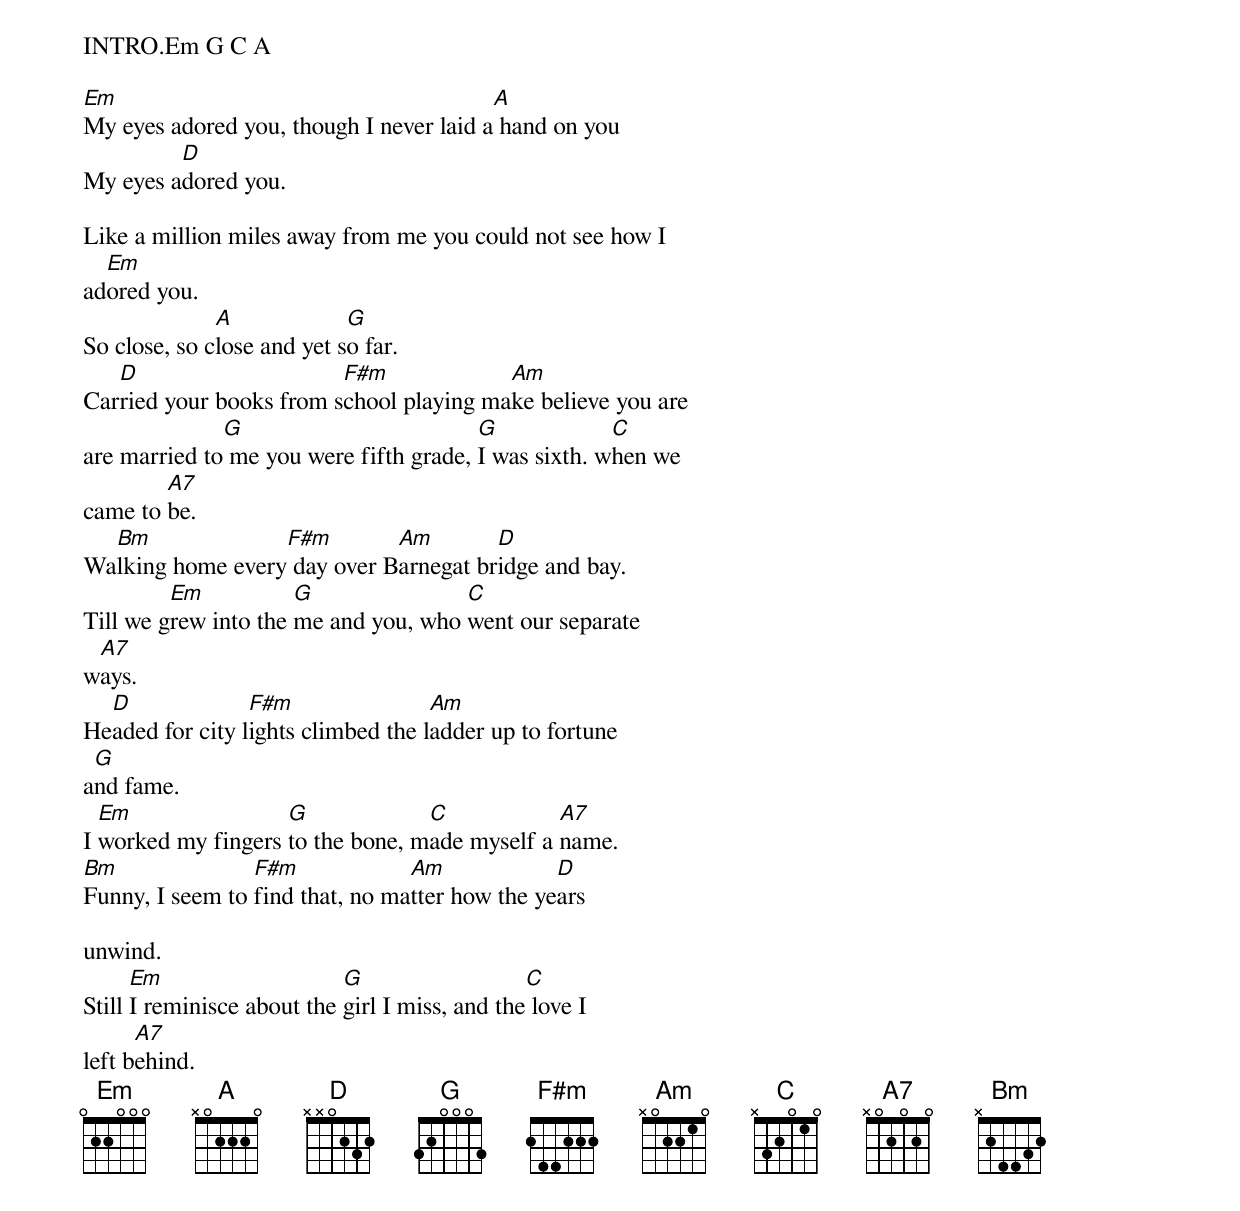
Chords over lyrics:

INTRO.Em G C A

Em                                       A
My eyes adored you, though I never laid a hand on you
         D
My eyes adored you.

Like a million miles away from me you could not see how I
  Em
adored you.
              A             G
So close, so close and yet so far.
   D                     F#m             Am
Carried your books from school playing make believe you are
              G                         G             C
are married to me you were fifth grade, I was sixth. when we
        A7
came to be.
  Bm              F#m        Am        D
Walking home every day over Barnegat bridge and bay.
         Em           G               C
Till we grew into the me and you, who went our separate
 A7
ways.
  D              F#m                Am
Headed for city lights climbed the ladder up to fortune
 G
and fame.
  Em                G             C            A7
I worked my fingers to the bone, made myself a name.
Bm               F#m             Am             D
Funny, I seem to find that, no matter how the years

unwind.
      Em                    G                   C
Still I reminisce about the girl I miss, and the love I
      A7
left behind.
